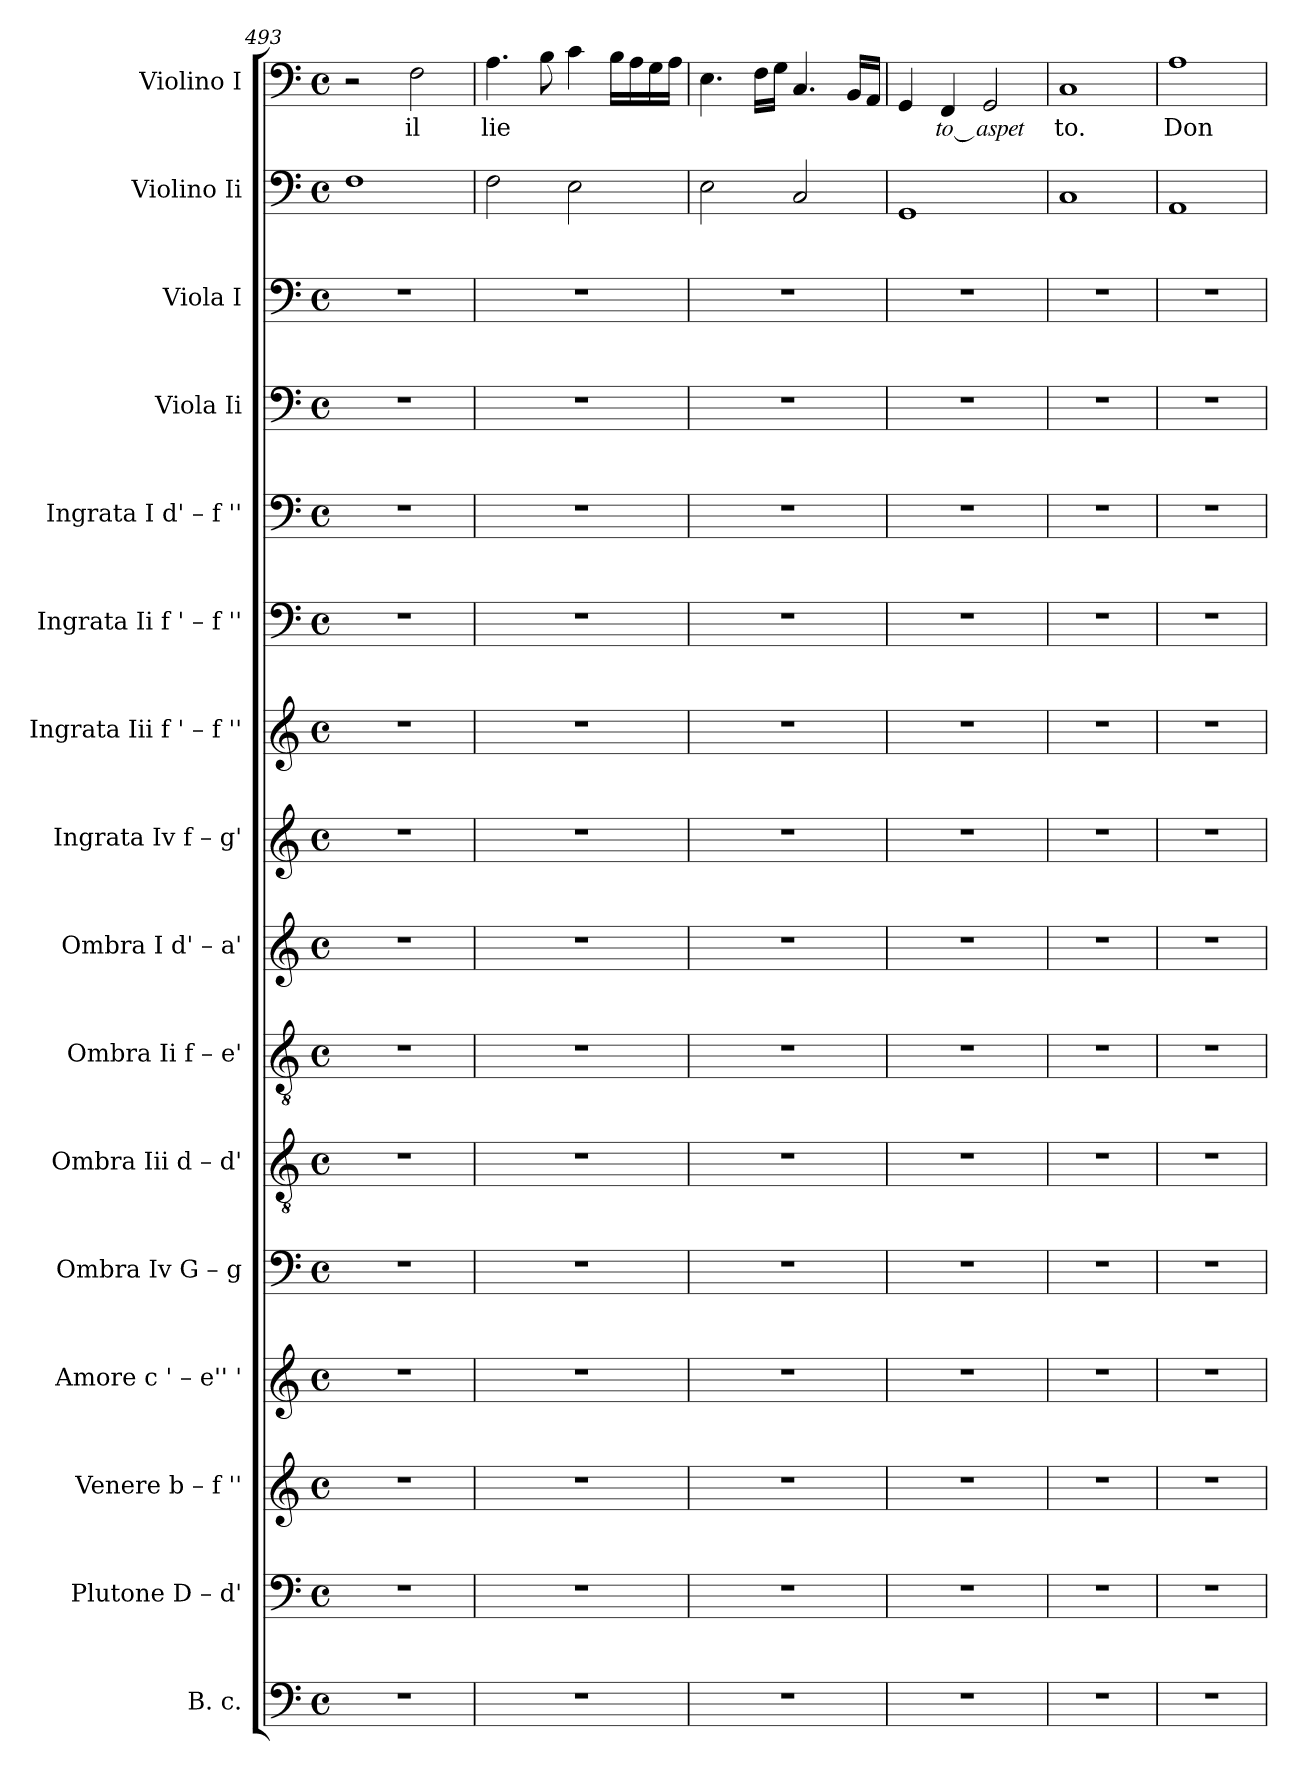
**kern	**kern	**kern	**kern	**kern	**kern	**kern	**kern	**kern	**kern	**kern	**kern	**kern	**kern	**kern	**kern	**text
*part16	*part15	*part14	*part13	*part12	*part11	*part10	*part9	*part8	*part7	*part6	*part5	*part4	*part3	*part2	*part1	*part1
*staff16	*staff15	*staff14	*staff13	*staff12	*staff11	*staff10	*staff9	*staff8	*staff7	*staff6	*staff5	*staff4	*staff3	*staff2	*staff1	*staff1
*I"B. c.	*I"Plutone  D – d'	*I"Venere  b – f ''	*I"Amore  c ' – e''  '	*I"Ombra Iv  G – g	*I"Ombra Iii  d – d'	*I"Ombra Ii  f – e'	*I"Ombra I  d' – a'	*I"Ingrata Iv  f – g'	*I"Ingrata Iii  f ' – f ''	*I"Ingrata Ii  f ' – f ''	*I"Ingrata I  d' – f ''	*I"Viola Ii	*I"Viola I	*I"Violino Ii	*I"Violino I	*
*clefF4	*clefF4	*clefG2	*clefG2	*clefF4	*clefGv2	*clefGv2	*clefG2	*clefG2	*clefG2	*clefF4	*clefF4	*clefF4	*clefF4	*clefF4	*clefF4	*
*k[]	*k[]	*k[]	*k[]	*k[]	*k[]	*k[]	*k[]	*k[]	*k[]	*k[]	*k[]	*k[]	*k[]	*k[]	*k[]	*
*C:	*C:	*C:	*C:	*C:	*C:	*C:	*C:	*C:	*C:	*C:	*C:	*C:	*C:	*C:	*C:	*
*M4/4	*M4/4	*M4/4	*M4/4	*M4/4	*M4/4	*M4/4	*M4/4	*M4/4	*M4/4	*M4/4	*M4/4	*M4/4	*M4/4	*M4/4	*M4/4	*
*met(c)	*met(c)	*met(c)	*met(c)	*met(c)	*met(c)	*met(c)	*met(c)	*met(c)	*met(c)	*met(c)	*met(c)	*met(c)	*met(c)	*met(c)	*met(c)	*
=493	=493	=493	=493	=493	=493	=493	=493	=493	=493	=493	=493	=493	=493	=493	=493	=493
1r	1r	1r	1r	1r	1r	1r	1r	1r	1r	1r	1r	1r	1r	1F	2r	.
!	!	!	!	!	!	!	!	!	!	!	!	!	!	!	!	!LO:LY:b:cj
.	.	.	.	.	.	.	.	.	.	.	.	.	.	.	2F\	il
=494	=494	=494	=494	=494	=494	=494	=494	=494	=494	=494	=494	=494	=494	=494	=494	=494
!	!	!	!	!	!	!	!	!	!	!	!	!	!	!	!	!LO:LY:b:cj
1r	1r	1r	1r	1r	1r	1r	1r	1r	1r	1r	1r	1r	1r	2F\	4.A\	lie-
!	!	!	!	!	!	!	!	!	!	!	!	!	!	!	!	!LO:LY:b:cj
.	.	.	.	.	.	.	.	.	.	.	.	.	.	.	8B\	--
!	!	!	!	!	!	!	!	!	!	!	!	!	!	!	!	!LO:LY:b:cj
.	.	.	.	.	.	.	.	.	.	.	.	.	.	2E\	4c\	--
!	!	!	!	!	!	!	!	!	!	!	!	!	!	!	!	!LO:LY:b:cj
.	.	.	.	.	.	.	.	.	.	.	.	.	.	.	16B\L	--
!	!	!	!	!	!	!	!	!	!	!	!	!	!	!	!	!LO:LY:b:cj
.	.	.	.	.	.	.	.	.	.	.	.	.	.	.	16A\	--
!	!	!	!	!	!	!	!	!	!	!	!	!	!	!	!	!LO:LY:b:cj
.	.	.	.	.	.	.	.	.	.	.	.	.	.	.	16G\	--
!	!	!	!	!	!	!	!	!	!	!	!	!	!	!	!	!LO:LY:b:cj
.	.	.	.	.	.	.	.	.	.	.	.	.	.	.	16A\J	--
=495	=495	=495	=495	=495	=495	=495	=495	=495	=495	=495	=495	=495	=495	=495	=495	=495
!	!	!	!	!	!	!	!	!	!	!	!	!	!	!	!	!LO:LY:b:cj
1r	1r	1r	1r	1r	1r	1r	1r	1r	1r	1r	1r	1r	1r	2E\	4.E\	--
!	!	!	!	!	!	!	!	!	!	!	!	!	!	!	!	!LO:LY:b:cj
.	.	.	.	.	.	.	.	.	.	.	.	.	.	.	16F\L	--
!	!	!	!	!	!	!	!	!	!	!	!	!	!	!	!	!LO:LY:b:cj
.	.	.	.	.	.	.	.	.	.	.	.	.	.	.	16G\J	--
!	!	!	!	!	!	!	!	!	!	!	!	!	!	!	!	!LO:LY:b:cj
.	.	.	.	.	.	.	.	.	.	.	.	.	.	2C/	4.C/	--
!	!	!	!	!	!	!	!	!	!	!	!	!	!	!	!	!LO:LY:b:cj
.	.	.	.	.	.	.	.	.	.	.	.	.	.	.	16BB/L	--
!	!	!	!	!	!	!	!	!	!	!	!	!	!	!	!	!LO:LY:b:cj
.	.	.	.	.	.	.	.	.	.	.	.	.	.	.	16AA/J	--
=496	=496	=496	=496	=496	=496	=496	=496	=496	=496	=496	=496	=496	=496	=496	=496	=496
!	!	!	!	!	!	!	!	!	!	!	!	!	!	!	!	!LO:LY:b:cj
1r	1r	1r	1r	1r	1r	1r	1r	1r	1r	1r	1r	1r	1r	1GG	4GG/	--
!	!	!	!	!	!	!	!	!	!	!	!	!	!	!	!	!LO:LY:b:cj
.	.	.	.	.	.	.	.	.	.	.	.	.	.	.	4FF/	-to‿aspet-
!	!	!	!	!	!	!	!	!	!	!	!	!	!	!	!	!LO:LY:b:cj
.	.	.	.	.	.	.	.	.	.	.	.	.	.	.	2GG/	--
=497	=497	=497	=497	=497	=497	=497	=497	=497	=497	=497	=497	=497	=497	=497	=497	=497
!	!	!	!	!	!	!	!	!	!	!	!	!	!	!	!	!LO:LY:b:cj
1r	1r	1r	1r	1r	1r	1r	1r	1r	1r	1r	1r	1r	1r	1C	1C	-to.
=498	=498	=498	=498	=498	=498	=498	=498	=498	=498	=498	=498	=498	=498	=498	=498	=498
!	!	!	!	!	!	!	!	!	!	!	!	!	!	!	!	!LO:LY:b:cj
1r	1r	1r	1r	1r	1r	1r	1r	1r	1r	1r	1r	1r	1r	1AA	1A	Don
=	=	=	=	=	=	=	=	=	=	=	=	=	=	=	=	=
*-	*-	*-	*-	*-	*-	*-	*-	*-	*-	*-	*-	*-	*-	*-	*-	*-
